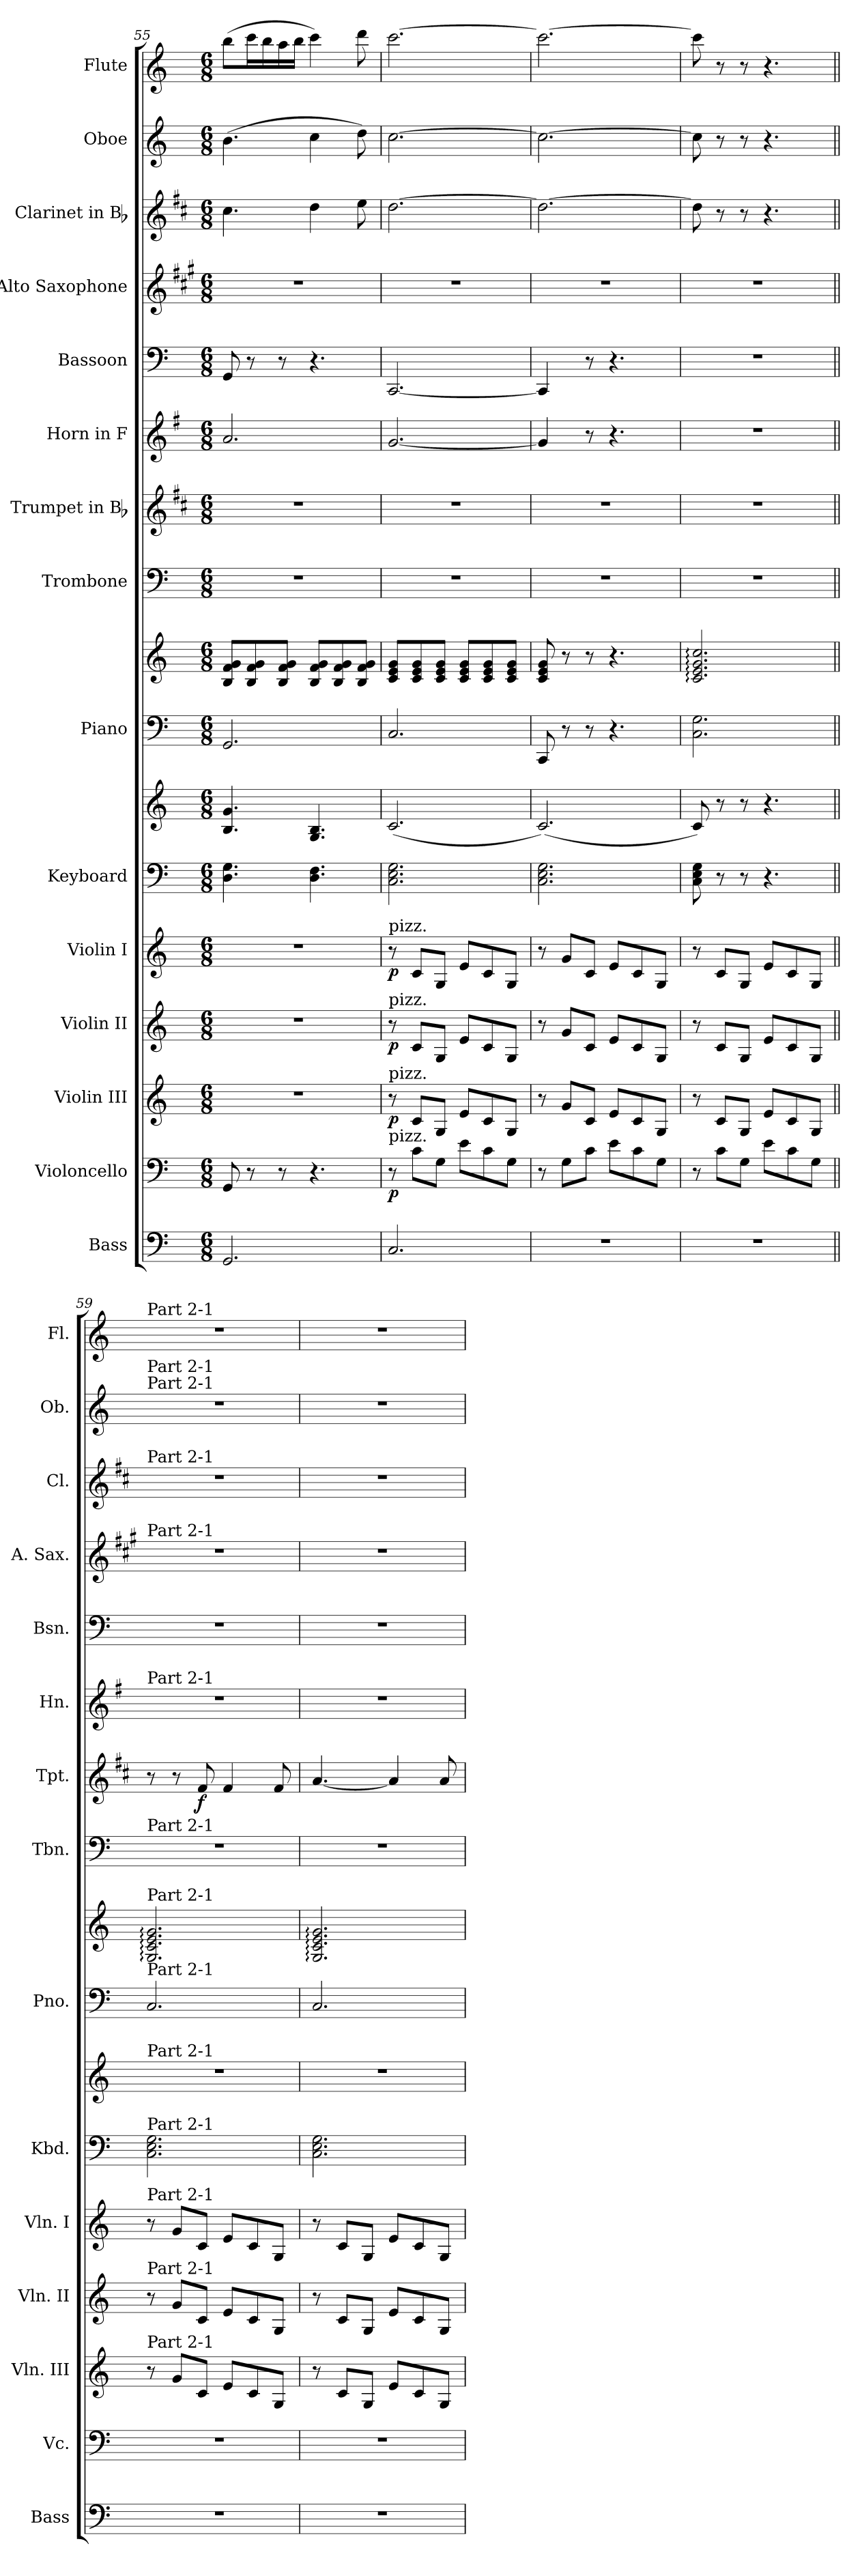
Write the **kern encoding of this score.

**kern	**kern	**dynam	**kern	**dynam	**kern	**dynam	**kern	**dynam	**kern	**kern	**kern	**kern	**kern	**kern	**dynam	**kern	**kern	**kern	**kern	**kern	**kern
*part15	*part14	*part14	*part13	*part13	*part12	*part12	*part11	*part11	*part10	*part10	*part9	*part9	*part8	*part7	*part7	*part6	*part5	*part4	*part3	*part2	*part1
*staff17	*staff16	*staff16	*staff15	*staff15	*staff14	*staff14	*staff13	*staff13	*staff12	*staff11	*staff10	*staff9	*staff8	*staff7	*staff7	*staff6	*staff5	*staff4	*staff3	*staff2	*staff1
*I"Bass	*I"Violoncello	*	*I"Violin III	*	*I"Violin II	*	*I"Violin I	*	*I"Keyboard	*	*I"Piano	*	*I"Trombone	*I"Trumpet in Bb	*	*I"Horn in F	*I"Bassoon	*I"Alto Saxophone	*I"Clarinet in Bb	*I"Oboe	*I"Flute
*I'Bass	*I'Vc.	*	*I'Vln. III	*	*I'Vln. II	*	*I'Vln. I	*	*I'Kbd.	*	*I'Pno.	*	*I'Tbn.	*I'Tpt.	*	*I'Hn.	*I'Bsn.	*I'A. Sax.	*I'Cl.	*I'Ob.	*I'Fl.
*clefF4	*clefF4	*	*clefG2	*	*clefG2	*	*clefG2	*	*clefF4	*clefG2	*clefF4	*clefG2	*clefF4	*clefG2	*	*clefG2	*clefF4	*clefG2	*clefG2	*clefG2	*clefG2
*ITrd7c12	*	*	*	*	*	*	*	*	*	*	*	*	*	*ITrd1c2	*	*ITrd4c7	*	*ITrd5c9	*ITrd1c2	*	*
*k[]	*k[]	*	*k[]	*	*k[]	*	*k[]	*	*k[]	*k[]	*k[]	*k[]	*k[]	*k[]	*	*k[]	*k[]	*k[]	*k[]	*k[]	*k[]
*C:	*C:	*	*C:	*	*C:	*	*C:	*	*C:	*C:	*C:	*C:	*C:	*C:	*	*C:	*C:	*C:	*C:	*C:	*C:
*M6/8	*M6/8	*	*M6/8	*	*M6/8	*	*M6/8	*	*M6/8	*M6/8	*M6/8	*M6/8	*M6/8	*M6/8	*	*M6/8	*M6/8	*M6/8	*M6/8	*M6/8	*M6/8
=55	=55	=55	=55	=55	=55	=55	=55	=55	=55	=55	=55	=55	=55	=55	=55	=55	=55	=55	=55	=55	=55
!	!	!	!LO:N:vis=1	!	!LO:N:vis=1	!	!LO:N:vis=1	!	!	!	!	!	!LO:N:vis=1	!LO:N:vis=1	!	!	!	!LO:N:vis=1	!	!	!
2.GGGi/	8GGi/	.	2.r	.	2.r	.	2.r	.	4.Di\ 4.Gi	4.Bi/ 4.gi	2.GGi/	8Bi/ 8fi/ 8gi/L	2.r	2.r	.	2.di/	8GGi/	2.r	4.bi\	(4.bi\	(8bbi\L
.	8r	.	.	.	.	.	.	.	.	.	.	8Bi/ 8fi/ 8gi/	.	.	.	.	8r	.	.	.	16ccci\L
.	.	.	.	.	.	.	.	.	.	.	.	.	.	.	.	.	.	.	.	.	16bbi\
.	8r	.	.	.	.	.	.	.	.	.	.	8Bi/ 8fi/ 8gi/J	.	.	.	.	8r	.	.	.	16aai\
.	.	.	.	.	.	.	.	.	.	.	.	.	.	.	.	.	.	.	.	.	16bbi\JJ
.	4.r	.	.	.	.	.	.	.	4.Di\ 4.Fi	4.Gi/ 4.Bi	.	8Bi/ 8fi/ 8gi/L	.	.	.	.	4.r	.	4cci\	4cci\	4ccci\)
.	.	.	.	.	.	.	.	.	.	.	.	8Bi/ 8fi/ 8gi/	.	.	.	.	.	.	.	.	.
.	.	.	.	.	.	.	.	.	.	.	.	8Bi/ 8fi/ 8gi/J	.	.	.	.	.	.	8ddi\	8ddi\)	8dddi\
=56	=56	=56	=56	=56	=56	=56	=56	=56	=56	=56	=56	=56	=56	=56	=56	=56	=56	=56	=56	=56	=56
!	!	!	!	!	!	!	!LO:TX:a:t=pizz.	!	!	!	!	!	!	!	!	!	!	!	!	!	!
!	!	!	!	!	!LO:TX:a:t=pizz.	!	!	!	!	!	!	!	!	!	!	!	!	!	!	!	!
!	!	!	!LO:TX:a:t=pizz.	!	!	!	!	!	!	!	!	!	!	!	!	!	!	!	!	!	!
!	!LO:TX:a:t=pizz.	!	!	!	!	!	!	!	!	!	!	!	!	!	!	!	!	!	!	!	!
!	!	!	!	!	!	!	!	!	!	!	!	!	!LO:N:vis=1	!LO:N:vis=1	!	!	!	!LO:N:vis=1	!	!	!
2.CCi/	8r	p	8r	p	8r	p	8r	p	2.Ci\ 2.Ei 2.Gi	(2.ci/	2.Ci/	8ci/ 8ei/ 8gi/L	2.r	2.r	.	[<2.ci/	[<2.CCi/	2.r	[>2.cci\	[>2.cci\	[>2.ccci\
.	8ci\L	.	8ci/L	.	8ci/L	.	8ci/L	.	.	.	.	8ci/ 8ei/ 8gi/	.	.	.	.	.	.	.	.	.
.	8Gi\J	.	8Gi/J	.	8Gi/J	.	8Gi/J	.	.	.	.	8ci/ 8ei/ 8gi/J	.	.	.	.	.	.	.	.	.
.	8ei\L	.	8ei/L	.	8ei/L	.	8ei/L	.	.	.	.	8ci/ 8ei/ 8gi/L	.	.	.	.	.	.	.	.	.
.	8ci\	.	8ci/	.	8ci/	.	8ci/	.	.	.	.	8ci/ 8ei/ 8gi/	.	.	.	.	.	.	.	.	.
.	8Gi\J	.	8Gi/J	.	8Gi/J	.	8Gi/J	.	.	.	.	8ci/ 8ei/ 8gi/J	.	.	.	.	.	.	.	.	.
=57	=57	=57	=57	=57	=57	=57	=57	=57	=57	=57	=57	=57	=57	=57	=57	=57	=57	=57	=57	=57	=57
!LO:N:vis=1	!	!	!	!	!	!	!	!	!	!	!	!	!LO:N:vis=1	!LO:N:vis=1	!	!	!	!LO:N:vis=1	!	!	!
2.r	8r	.	8r	.	8r	.	8r	.	2.Ci\ 2.Ei 2.Gi	(2.ci/)	8CCi/	8ci/ 8ei 8gi	2.r	2.r	.	4ci/]	4CCi/]	2.r	2.cci\_>	2.cci\_>	2.ccci\_>
.	8Gi\L	.	8gi/L	.	8gi/L	.	8gi/L	.	.	.	8r	8r	.	.	.	.	.	.	.	.	.
.	8ci\J	.	8ci/J	.	8ci/J	.	8ci/J	.	.	.	8r	8r	.	.	.	8r	8r	.	.	.	.
.	8ei\L	.	8ei/L	.	8ei/L	.	8ei/L	.	.	.	4.r	4.r	.	.	.	4.r	4.r	.	.	.	.
.	8ci\	.	8ci/	.	8ci/	.	8ci/	.	.	.	.	.	.	.	.	.	.	.	.	.	.
.	8Gi\J	.	8Gi/J	.	8Gi/J	.	8Gi/J	.	.	.	.	.	.	.	.	.	.	.	.	.	.
=58	=58	=58	=58	=58	=58	=58	=58	=58	=58	=58	=58	=58	=58	=58	=58	=58	=58	=58	=58	=58	=58
!LO:N:vis=1	!	!	!	!	!	!	!	!	!	!	!	!	!LO:N:vis=1	!LO:N:vis=1	!	!LO:N:vis=1	!LO:N:vis=1	!LO:N:vis=1	!	!	!
2.r	8r	.	8r	.	8r	.	8r	.	8Ci\ 8Ei 8Gi	8ci/)	2.Ci\ 2.Gi	2.ci/: 2.ei: 2.gi: 2.cci:	2.r	2.r	.	2.r	2.r	2.r	8cci\]	8cci\]	8ccci\]
.	8ci\L	.	8ci/L	.	8ci/L	.	8ci/L	.	8r	8r	.	.	.	.	.	.	.	.	8r	8r	8r
.	8Gi\J	.	8Gi/J	.	8Gi/J	.	8Gi/J	.	8r	8r	.	.	.	.	.	.	.	.	8r	8r	8r
.	8ei\L	.	8ei/L	.	8ei/L	.	8ei/L	.	4.r	4.r	.	.	.	.	.	.	.	.	4.r	4.r	4.r
.	8ci\	.	8ci/	.	8ci/	.	8ci/	.	.	.	.	.	.	.	.	.	.	.	.	.	.
.	8Gi\J	.	8Gi/J	.	8Gi/J	.	8Gi/J	.	.	.	.	.	.	.	.	.	.	.	.	.	.
=59||	=59||	=59||	=59||	=59||	=59||	=59||	=59||	=59||	=59||	=59||	=59||	=59||	=59||	=59||	=59||	=59||	=59||	=59||	=59||	=59||	=59||
!	!	!	!	!	!	!	!	!	!	!	!	!	!	!	!	!	!	!	!	!	!LO:TX:a:t=Part 2-1
!	!	!	!	!	!	!	!	!	!	!	!	!	!	!	!	!	!	!	!	!LO:TX:a:t=Part 2-1	!
!	!	!	!	!	!	!	!	!	!	!	!	!	!	!	!	!	!	!	!	!LO:TX:a:t=Part 2-1	!
!	!	!	!	!	!	!	!	!	!	!	!	!	!	!	!	!	!	!	!LO:TX:a:t=Part 2-1	!	!
!	!	!	!	!	!	!	!	!	!	!	!	!	!	!	!	!	!	!LO:TX:a:t=Part 2-1	!	!	!
!	!	!	!	!	!	!	!	!	!	!	!	!	!	!	!	!LO:TX:a:t=Part 2-1	!	!	!	!	!
!	!	!	!	!	!	!	!	!	!	!	!	!	!LO:TX:a:t=Part 2-1	!	!	!	!	!	!	!	!
!	!	!	!	!	!	!	!	!	!	!	!	!LO:TX:a:t=Part 2-1	!	!	!	!	!	!	!	!	!
!	!	!	!	!	!	!	!	!	!	!	!LO:TX:a:t=Part 2-1	!	!	!	!	!	!	!	!	!	!
!	!	!	!	!	!	!	!	!	!	!LO:TX:a:t=Part 2-1	!	!	!	!	!	!	!	!	!	!	!
!	!	!	!	!	!	!	!	!	!LO:TX:a:t=Part 2-1	!	!	!	!	!	!	!	!	!	!	!	!
!	!	!	!	!	!	!	!LO:TX:a:t=Part 2-1	!	!	!	!	!	!	!	!	!	!	!	!	!	!
!	!	!	!	!	!LO:TX:a:t=Part 2-1	!	!	!	!	!	!	!	!	!	!	!	!	!	!	!	!
!	!	!	!LO:TX:a:t=Part 2-1	!	!	!	!	!	!	!	!	!	!	!	!	!	!	!	!	!	!
!LO:N:vis=1	!LO:N:vis=1	!	!	!	!	!	!	!	!	!LO:N:vis=1	!	!	!LO:N:vis=1	!	!	!LO:N:vis=1	!LO:N:vis=1	!LO:N:vis=1	!LO:N:vis=1	!LO:N:vis=1	!LO:N:vis=1
2.r	2.r	.	8r	.	8r	.	8r	.	2.Ci\ 2.Ei 2.Gi	2.r	2.Ci/	2.Gi/: 2.ci: 2.ei: 2.gi:	2.r	8r	.	2.r	2.r	2.r	2.r	2.r	2.r
.	.	.	8gi/L	.	8gi/L	.	8gi/L	.	.	.	.	.	.	8r	.	.	.	.	.	.	.
.	.	.	8ci/J	.	8ci/J	.	8ci/J	.	.	.	.	.	.	8ei/	f	.	.	.	.	.	.
.	.	.	8ei/L	.	8ei/L	.	8ei/L	.	.	.	.	.	.	4ei/	.	.	.	.	.	.	.
.	.	.	8ci/	.	8ci/	.	8ci/	.	.	.	.	.	.	.	.	.	.	.	.	.	.
.	.	.	8Gi/J	.	8Gi/J	.	8Gi/J	.	.	.	.	.	.	8ei/	.	.	.	.	.	.	.
=60	=60	=60	=60	=60	=60	=60	=60	=60	=60	=60	=60	=60	=60	=60	=60	=60	=60	=60	=60	=60	=60
!LO:N:vis=1	!LO:N:vis=1	!	!	!	!	!	!	!	!	!LO:N:vis=1	!	!	!LO:N:vis=1	!	!	!LO:N:vis=1	!LO:N:vis=1	!LO:N:vis=1	!LO:N:vis=1	!LO:N:vis=1	!LO:N:vis=1
2.r	2.r	.	8r	.	8r	.	8r	.	2.Ci\ 2.Ei 2.Gi	2.r	2.Ci/	2.Gi/: 2.ci: 2.ei: 2.gi:	2.r	[<4.gi/	.	2.r	2.r	2.r	2.r	2.r	2.r
.	.	.	8ci/L	.	8ci/L	.	8ci/L	.	.	.	.	.	.	.	.	.	.	.	.	.	.
.	.	.	8Gi/J	.	8Gi/J	.	8Gi/J	.	.	.	.	.	.	.	.	.	.	.	.	.	.
.	.	.	8ei/L	.	8ei/L	.	8ei/L	.	.	.	.	.	.	4gi/]	.	.	.	.	.	.	.
.	.	.	8ci/	.	8ci/	.	8ci/	.	.	.	.	.	.	.	.	.	.	.	.	.	.
.	.	.	8Gi/J	.	8Gi/J	.	8Gi/J	.	.	.	.	.	.	8gi/	.	.	.	.	.	.	.
=	=	=	=	=	=	=	=	=	=	=	=	=	=	=	=	=	=	=	=	=	=
*-	*-	*-	*-	*-	*-	*-	*-	*-	*-	*-	*-	*-	*-	*-	*-	*-	*-	*-	*-	*-	*-
